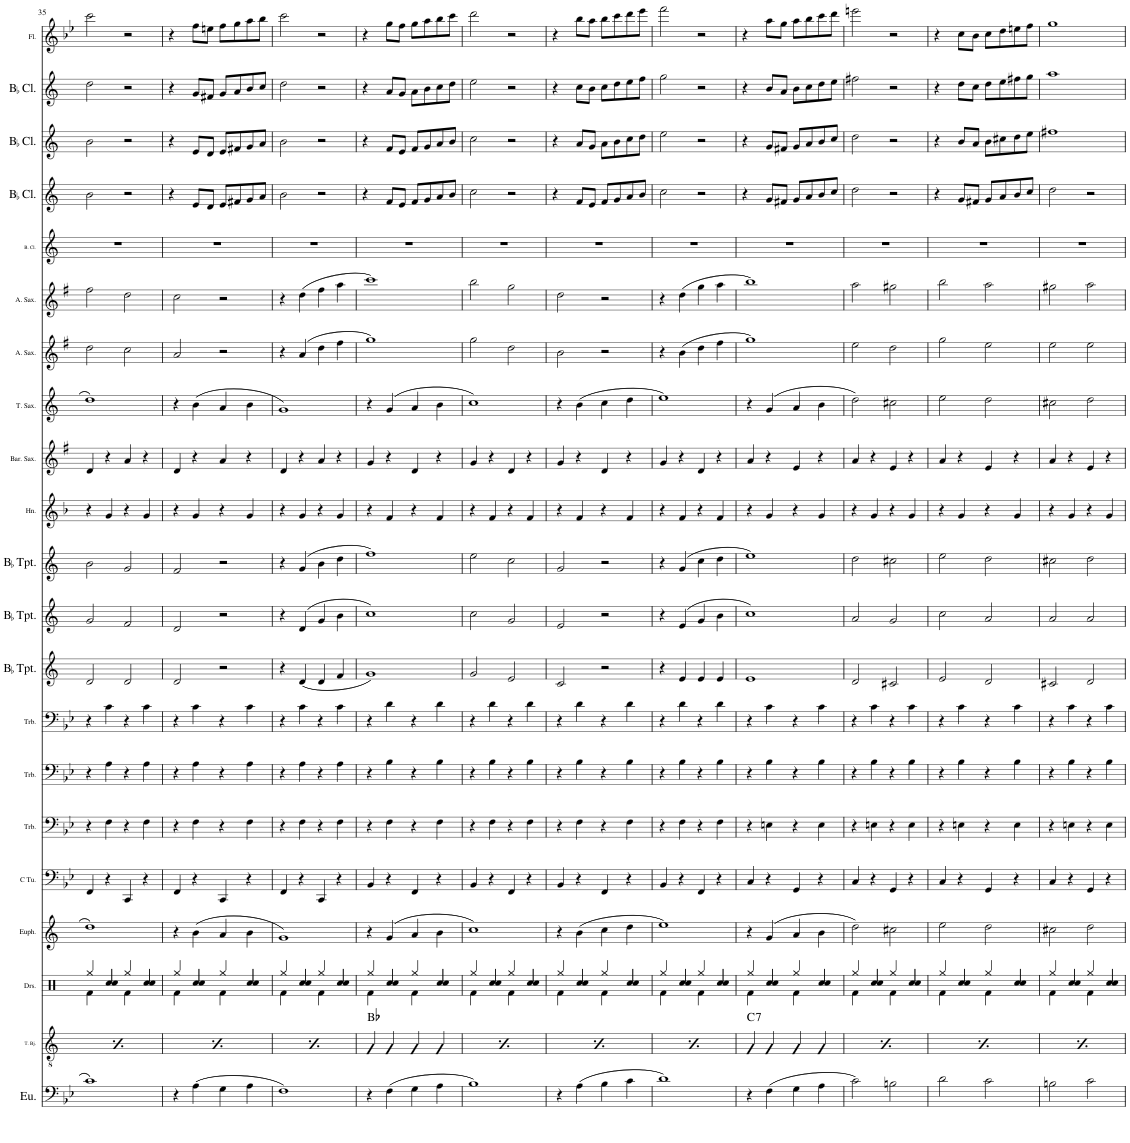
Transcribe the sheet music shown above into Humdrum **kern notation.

**kern	**kern	**harte	**kern	**kern	**kern	**kern	**kern	**kern	**kern	**kern	**kern	**kern	**kern	**kern	**kern	**kern	**kern	**kern	**kern	**kern	**kern
*part21	*part20	*part20	*part19	*part18	*part17	*part16	*part15	*part14	*part13	*part12	*part11	*part10	*part9	*part8	*part7	*part6	*part5	*part4	*part3	*part2	*part1
*staff21	*staff20	*	*staff19	*staff18	*staff17	*staff16	*staff15	*staff14	*staff13	*staff12	*staff11	*staff10	*staff9	*staff8	*staff7	*staff6	*staff5	*staff4	*staff3	*staff2	*staff1
*I"Euphonium	*I"Tenor Banjo	*	*I"Drumset	*I"Euphonium	*I"C Tuba	*I"Trombone 3	*I"Trombone 2	*I"Trombone 1	*I"Bb Trumpet 3	*I"Bb Trumpet 2	*I"Bb Trumpet 1	*I"Horn	*I"Baritone Saxophone	*I"Tenor Saxophone	*I"Alto Saxophone 2	*I"Alto Saxophone 1	*I"Bass Clarinet	*I"Bb Clarinet 3	*I"Bb Clarinet 2	*I"Bb Clarinet 1	*I"Flute
*I'Eu.	*I'T. Bj.	*	*I'Drs.	*I'Euph.	*I'C Tu.	*I'Trb.	*I'Trb.	*I'Trb.	*	*	*	*I'Hn.	*I'Bar. Sax.	*I'T. Sax.	*I'A. Sax.	*I'A. Sax.	*I'B. Cl.	*	*	*	*I'Fl.
!!LO:PB:g=z
*clefF4	*clefGv2	*	*clefX	*clefG2	*clefF4	*clefF4	*clefF4	*clefF4	*clefG2	*clefG2	*clefG2	*clefG2	*clefG2	*clefG2	*clefG2	*clefG2	*clefG2	*clefG2	*clefG2	*clefG2	*clefG2
*	*Trd7c12	*	*	*Trd8c14	*	*	*	*	*Trd1c2	*Trd1c2	*Trd1c2	*Trd4c7	*Trd12c21	*Trd8c14	*Trd5c9	*Trd5c9	*Trd8c14	*Trd1c2	*Trd1c2	*Trd1c2	*
*k[b-e-]	*k[]	*	*k[]	*k[]	*k[b-e-]	*k[b-e-]	*k[b-e-]	*k[b-e-]	*k[]	*k[]	*k[]	*k[b-]	*k[f#]	*k[]	*k[f#]	*k[f#]	*k[]	*k[]	*k[]	*k[]	*k[b-e-]
*M4/4	*M4/4	*	*M4/4	*M4/4	*M4/4	*M4/4	*M4/4	*M4/4	*M4/4	*M4/4	*M4/4	*M4/4	*M4/4	*M4/4	*M4/4	*M4/4	*M4/4	*M4/4	*M4/4	*M4/4	*M4/4
*met(c|)	*met(c|)	*	*met(c|)	*met(c|)	*met(c|)	*met(c|)	*met(c|)	*met(c|)	*met(c|)	*met(c|)	*met(c|)	*met(c|)	*met(c|)	*met(c|)	*met(c|)	*met(c|)	*met(c|)	*met(c|)	*met(c|)	*met(c|)	*met(c|)
=35	=35	=35	=35	=35	=35	=35	=35	=35	=35	=35	=35	=35	=35	=35	=35	=35	=35	=35	=35	=35	=35
*	*	*	*^	*	*	*	*	*	*	*	*	*	*	*	*	*	*	*	*	*	*
!	!	!LO:H:kt=7	!	!	!	!	!	!	!	!	!	!	!	!	!	!	!	!	!	!	!	!
1c	4G/	F:7	4Rgg/	4Rf\	1dd	4FF/	4r	4r	4r	2d/	2g/	2b\	4r	4d/	1dd	2dd\	2ff#\	1r	2b\	2b\	2dd\	2ccc\
.	4G/	.	4Rcc/	4Rcc/	.	4r	4F\	4A\	4c\	.	.	.	4g/	4r	.	.	.	.	.	.	.	.
.	4G/	.	4Rgg/	4Rf\	.	4CC/	4r	4r	4r	2d/	2f/	2g/	4r	4a/	.	2cc\	2dd\	.	2r	2r	2r	2r
.	4G/	.	4Rcc/	4Rcc/	.	4r	4F\	4A\	4c\	.	.	.	4g/	4r	.	.	.	.	.	.	.	.
=36	=36	=36	=36	=36	=36	=36	=36	=36	=36	=36	=36	=36	=36	=36	=36	=36	=36	=36	=36	=36	=36	=36
!	!	!LO:H:kt=7	!	!	!	!	!	!	!	!	!	!	!	!	!	!	!	!	!	!	!	!
4r	4G/	F:7	4Rgg/	4Rf\	4r	4FF/	4r	4r	4r	2d/	2d/	2f/	4r	4d/	4r	2a/	2cc\	1r	4r	4r	4r	4r
(4A\	4G/	.	4Rcc/	4Rcc/	(4b\	4r	4F\	4A\	4c\	.	.	.	4g/	4r	(4b\	.	.	.	8e/L	8e/L	8g/L	8ff\L
.	.	.	.	.	.	.	.	.	.	.	.	.	.	.	.	.	.	.	8d/J	8d/J	8f#X/J	8een\J
4G\	4G/	.	4Rgg/	4Rf\	4a/	4CC/	4r	4r	4r	2r	2r	2r	4r	4a/	4a/	2r	2r	.	8e/L	8e/L	8g/L	8ff\L
.	.	.	.	.	.	.	.	.	.	.	.	.	.	.	.	.	.	.	8f#X/	8f#X/	8a/	8gg\
4A\	4G/	.	4Rcc/	4Rcc/	4b\	4r	4F\	4A\	4c\	.	.	.	4g/	4r	4b\	.	.	.	8g/	8g/	8b/	8aa\
.	.	.	.	.	.	.	.	.	.	.	.	.	.	.	.	.	.	.	8a/J	8a/J	8cc/J	8bb-\J
=37	=37	=37	=37	=37	=37	=37	=37	=37	=37	=37	=37	=37	=37	=37	=37	=37	=37	=37	=37	=37	=37	=37
!	!	!LO:H:kt=7	!	!	!	!	!	!	!	!	!	!	!	!	!	!	!	!	!	!	!	!
1F)	4G/	F:7	4Rgg/	4Rf\	1g)	4FF/	4r	4r	4r	4r	4r	4r	4r	4d/	1g)	4r	4r	1r	2b\	2b\	2dd\	2ccc\
.	4G/	.	4Rcc/	4Rcc/	.	4r	4F\	4A\	4c\	(4d/	(4d/	(4g/	4g/	4r	.	(4a/	(4dd\	.	.	.	.	.
.	4G/	.	4Rgg/	4Rf\	.	4CC/	4r	4r	4r	4d/	4g/	4b\	4r	4a/	.	4dd\	4ff#\	.	2r	2r	2r	2r
.	4G/	.	4Rcc/	4Rcc/	.	4r	4F\	4A\	4c\	4f/	4b\	4dd\	4g/	4r	.	4ff#\	4aa\	.	.	.	.	.
=38	=38	=38	=38	=38	=38	=38	=38	=38	=38	=38	=38	=38	=38	=38	=38	=38	=38	=38	=38	=38	=38	=38
4r	4G/	Bb:maj	4Rgg/	4Rf\	4r	4BB-/	4r	4r	4r	1g)	1cc)	1ff)	4r	4g/	4r	1gg)	1ccc)	1r	4r	4r	4r	4r
(4F\	4G/	.	4Rcc/	4Rcc/	(4g/	4r	4F\	4B-\	4d\	.	.	.	4f/	4r	(4g/	.	.	.	8f/L	8f/L	8a/L	8gg\L
.	.	.	.	.	.	.	.	.	.	.	.	.	.	.	.	.	.	.	8e/J	8e/J	8g/J	8ff\J
4G\	4G/	.	4Rgg/	4Rf\	4a/	4FF/	4r	4r	4r	.	.	.	4r	4d/	4a/	.	.	.	8f/L	8f/L	8a\L	8gg\L
.	.	.	.	.	.	.	.	.	.	.	.	.	.	.	.	.	.	.	8g/	8g/	8b\	8aa\
4A\	4G/	.	4Rcc/	4Rcc/	4b\	4r	4F\	4B-\	4d\	.	.	.	4f/	4r	4b\	.	.	.	8a/	8a/	8cc\	8bb-\
.	.	.	.	.	.	.	.	.	.	.	.	.	.	.	.	.	.	.	8b/J	8b/J	8dd\J	8ccc\J
=39	=39	=39	=39	=39	=39	=39	=39	=39	=39	=39	=39	=39	=39	=39	=39	=39	=39	=39	=39	=39	=39	=39
1B-)	4G/	Bb:maj	4Rgg/	4Rf\	1cc)	4BB-/	4r	4r	4r	2g/	2cc\	2ee\	4r	4g/	1cc)	2gg\	2bb\	1r	2cc\	2cc\	2ee\	2ddd\
.	4G/	.	4Rcc/	4Rcc/	.	4r	4F\	4B-\	4d\	.	.	.	4f/	4r	.	.	.	.	.	.	.	.
.	4G/	.	4Rgg/	4Rf\	.	4FF/	4r	4r	4r	2e/	2g/	2cc\	4r	4d/	.	2dd\	2gg\	.	2r	2r	2r	2r
.	4G/	.	4Rcc/	4Rcc/	.	4r	4F\	4B-\	4d\	.	.	.	4f/	4r	.	.	.	.	.	.	.	.
=40	=40	=40	=40	=40	=40	=40	=40	=40	=40	=40	=40	=40	=40	=40	=40	=40	=40	=40	=40	=40	=40	=40
4r	4G/	Bb:maj	4Rgg/	4Rf\	4r	4BB-/	4r	4r	4r	2c/	2e/	2g/	4r	4g/	4r	2b\	2dd\	1r	4r	4r	4r	4r
(4A\	4G/	.	4Rcc/	4Rcc/	(4b\	4r	4F\	4B-\	4d\	.	.	.	4f/	4r	(4b\	.	.	.	8f/L	8a/L	8cc\L	8bb-\L
.	.	.	.	.	.	.	.	.	.	.	.	.	.	.	.	.	.	.	8e/J	8g/J	8b\J	8aa\J
4B-\	4G/	.	4Rgg/	4Rf\	4cc\	4FF/	4r	4r	4r	2r	2r	2r	4r	4d/	4cc\	2r	2r	.	8f/L	8a\L	8cc\L	8bb-\L
.	.	.	.	.	.	.	.	.	.	.	.	.	.	.	.	.	.	.	8g/	8b\	8dd\	8ccc\
4c\	4G/	.	4Rcc/	4Rcc/	4dd\	4r	4F\	4B-\	4d\	.	.	.	4f/	4r	4dd\	.	.	.	8a/	8cc\	8ee\	8ddd\
.	.	.	.	.	.	.	.	.	.	.	.	.	.	.	.	.	.	.	8b/J	8dd\J	8ff\J	8eee-\J
=41	=41	=41	=41	=41	=41	=41	=41	=41	=41	=41	=41	=41	=41	=41	=41	=41	=41	=41	=41	=41	=41	=41
1d)	4G/	Bb:maj	4Rgg/	4Rf\	1ee)	4BB-/	4r	4r	4r	4r	4r	4r	4r	4g/	1ee)	4r	4r	1r	2cc\	2ee\	2gg\	2fff\
.	4G/	.	4Rcc/	4Rcc/	.	4r	4F\	4B-\	4d\	4e/	(4e/	(4g/	4f/	4r	.	(4b\	(4dd\	.	.	.	.	.
.	4G/	.	4Rgg/	4Rf\	.	4FF/	4r	4r	4r	4e/	4g/	4cc\	4r	4d/	.	4dd\	4gg\	.	2r	2r	2r	2r
.	4G/	.	4Rcc/	4Rcc/	.	4r	4F\	4B-\	4d\	4e/	4b\	4dd\	4f/	4r	.	4ff#\	4aa\	.	.	.	.	.
=42	=42	=42	=42	=42	=42	=42	=42	=42	=42	=42	=42	=42	=42	=42	=42	=42	=42	=42	=42	=42	=42	=42
!	!	!LO:H:kt=7	!	!	!	!	!	!	!	!	!	!	!	!	!	!	!	!	!	!	!	!
4r	4G/	C:7	4Rgg/	4Rf\	4r	4C/	4r	4r	4r	1e	1cc)	1ee)	4r	4a/	4r	1gg)	1bb)	1r	4r	4r	4r	4r
(4F\	4G/	.	4Rcc/	4Rcc/	(4g/	4r	4En\	4B-\	4c\	.	.	.	4g/	4r	(4g/	.	.	.	8g/L	8g/L	8b/L	8aa\L
.	.	.	.	.	.	.	.	.	.	.	.	.	.	.	.	.	.	.	8f#X/J	8f#X/J	8a/J	8gg\J
4G\	4G/	.	4Rgg/	4Rf\	4a/	4GG/	4r	4r	4r	.	.	.	4r	4e/	4a/	.	.	.	8g/L	8g/L	8b\L	8aa\L
.	.	.	.	.	.	.	.	.	.	.	.	.	.	.	.	.	.	.	8a/	8a/	8cc\	8bb-\
4A\	4G/	.	4Rcc/	4Rcc/	4b\	4r	4E\	4B-\	4c\	.	.	.	4g/	4r	4b\	.	.	.	8b/	8b/	8dd\	8ccc\
.	.	.	.	.	.	.	.	.	.	.	.	.	.	.	.	.	.	.	8cc/J	8cc/J	8ee\J	8ddd\J
=43	=43	=43	=43	=43	=43	=43	=43	=43	=43	=43	=43	=43	=43	=43	=43	=43	=43	=43	=43	=43	=43	=43
!	!	!LO:H:kt=7	!	!	!	!	!	!	!	!	!	!	!	!	!	!	!	!	!	!	!	!
2c\)	4G/	C:7	4Rgg/	4Rf\	2dd\)	4C/	4r	4r	4r	2d/	2a/	2dd\	4r	4a/	2dd\)	2ee\	2aa\	1r	2dd\	2dd\	2ff#X\	2eeen\
.	4G/	.	4Rcc/	4Rcc/	.	4r	4En\	4B-\	4c\	.	.	.	4g/	4r	.	.	.	.	.	.	.	.
2Bn\	4G/	.	4Rgg/	4Rf\	2cc#X\	4GG/	4r	4r	4r	2c#X/	2g/	2cc#X\	4r	4e/	2cc#X\	2dd\	2gg#X\	.	2r	2r	2r	2r
.	4G/	.	4Rcc/	4Rcc/	.	4r	4E\	4B-\	4c\	.	.	.	4g/	4r	.	.	.	.	.	.	.	.
=44	=44	=44	=44	=44	=44	=44	=44	=44	=44	=44	=44	=44	=44	=44	=44	=44	=44	=44	=44	=44	=44	=44
!	!	!LO:H:kt=7	!	!	!	!	!	!	!	!	!	!	!	!	!	!	!	!	!	!	!	!
2d\	4G/	C:7	4Rgg/	4Rf\	2ee\	4C/	4r	4r	4r	2e/	2cc\	2ee\	4r	4a/	2ee\	2gg\	2bb\	1r	4r	4r	4r	4r
.	4G/	.	4Rcc/	4Rcc/	.	4r	4En\	4B-\	4c\	.	.	.	4g/	4r	.	.	.	.	8g/L	8b/L	8dd\L	8cc\L
.	.	.	.	.	.	.	.	.	.	.	.	.	.	.	.	.	.	.	8f#X/J	8a/J	8cc\J	8b-\J
2c\	4G/	.	4Rgg/	4Rf\	2dd\	4GG/	4r	4r	4r	2d/	2a/	2dd\	4r	4e/	2dd\	2ee\	2aa\	.	8g/L	8b\L	8dd\L	8cc\L
.	.	.	.	.	.	.	.	.	.	.	.	.	.	.	.	.	.	.	8a/	8cc#X\	8ee\	8dd\
.	4G/	.	4Rcc/	4Rcc/	.	4r	4E\	4B-\	4c\	.	.	.	4g/	4r	.	.	.	.	8b/	8dd\	8ff#X\	8een\
.	.	.	.	.	.	.	.	.	.	.	.	.	.	.	.	.	.	.	8cc/J	8ee\J	8gg\J	8ff\J
=45	=45	=45	=45	=45	=45	=45	=45	=45	=45	=45	=45	=45	=45	=45	=45	=45	=45	=45	=45	=45	=45	=45
!	!	!LO:H:kt=7	!	!	!	!	!	!	!	!	!	!	!	!	!	!	!	!	!	!	!	!
2Bn\	4G/	C:7	4Rgg/	4Rf\	2cc#X\	4C/	4r	4r	4r	2c#X/	2a/	2cc#X\	4r	4a/	2cc#X\	2ee\	2gg#X\	1r	2dd\	1ff#X	1aa	1gg
.	4G/	.	4Rcc/	4Rcc/	.	4r	4En\	4B-\	4c\	.	.	.	4g/	4r	.	.	.	.	.	.	.	.
2c\	4G/	.	4Rgg/	4Rf\	2dd\	4GG/	4r	4r	4r	2d/	2a/	2dd\	4r	4e/	2dd\	2ee\	2aa\	.	2r	.	.	.
.	4G/	.	4Rcc/	4Rcc/	.	4r	4E\	4B-\	4c\	.	.	.	4g/	4r	.	.	.	.	.	.	.	.
*	*	*	*v	*v	*	*	*	*	*	*	*	*	*	*	*	*	*	*	*	*	*	*
=	=	=	=	=	=	=	=	=	=	=	=	=	=	=	=	=	=	=	=	=	=
*-	*-	*-	*-	*-	*-	*-	*-	*-	*-	*-	*-	*-	*-	*-	*-	*-	*-	*-	*-	*-	*-
